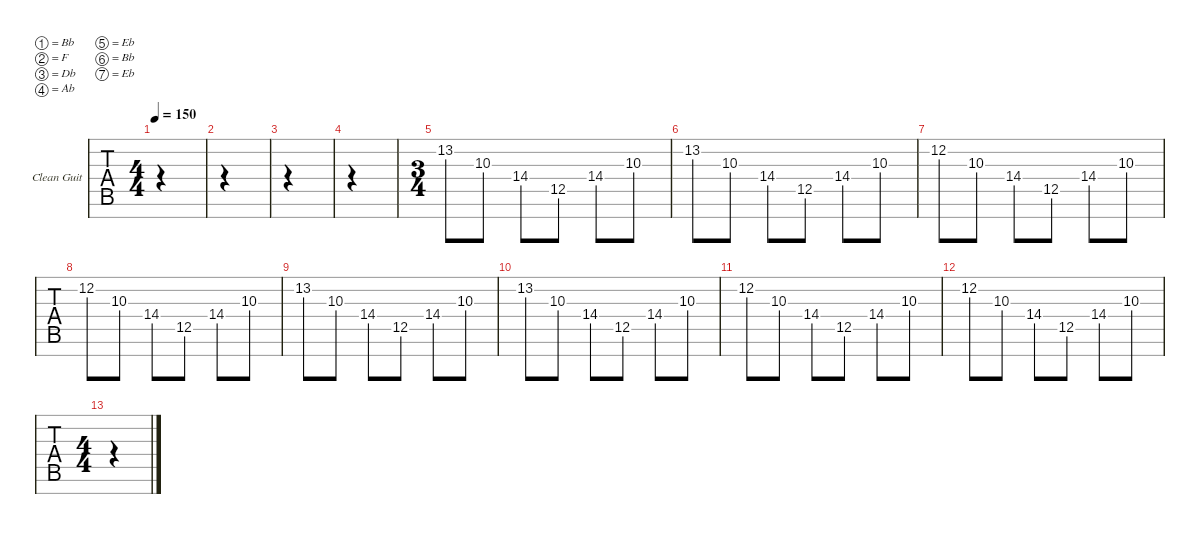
\defaultSystemsLayout 4
\hideDynamics
\bracketExtendMode nobrackets
\firstSystemTrackNameOrientation horizontal
\track ("Clean Guitar L" "Clean Guit") {instrument electricguitarclean}
\staff {tabs}
\tuning (Bb3 F3 Db3 Ab2 Eb2 Bb1 Eb1)
\ts (4 4)
\tempo 150
\clef g2
\ks c
|
|
|
|
\ts (3 4)
\beaming (8 2 2 2)
13.2{acc #}.8 10.3.8 14.4{acc #}.8 12.5{acc #}.8 14.4{acc #}.8 10.3.8 |
13.2{acc #}.8 10.3.8 14.4{acc #}.8 12.5{acc #}.8 14.4{acc #}.8 10.3.8 |
12.2.8 10.3.8 14.4{acc #}.8 12.5{acc #}.8 14.4{acc #}.8 10.3.8 |
12.2.8 10.3.8 14.4{acc #}.8 12.5{acc #}.8 14.4{acc #}.8 10.3.8 |
13.2{acc #}.8 10.3.8 14.4{acc #}.8 12.5{acc #}.8 14.4{acc #}.8 10.3.8 |
13.2{acc #}.8 10.3.8 14.4{acc #}.8 12.5{acc #}.8 14.4{acc #}.8 10.3.8 |
12.2.8 10.3.8 14.4{acc #}.8 12.5{acc #}.8 14.4{acc #}.8 10.3.8 |
12.2.8 10.3.8 14.4{acc #}.8 12.5{acc #}.8 14.4{acc #}.8 10.3.8 |
\ts (4 4)
\beaming (8 2 2 2 2)
